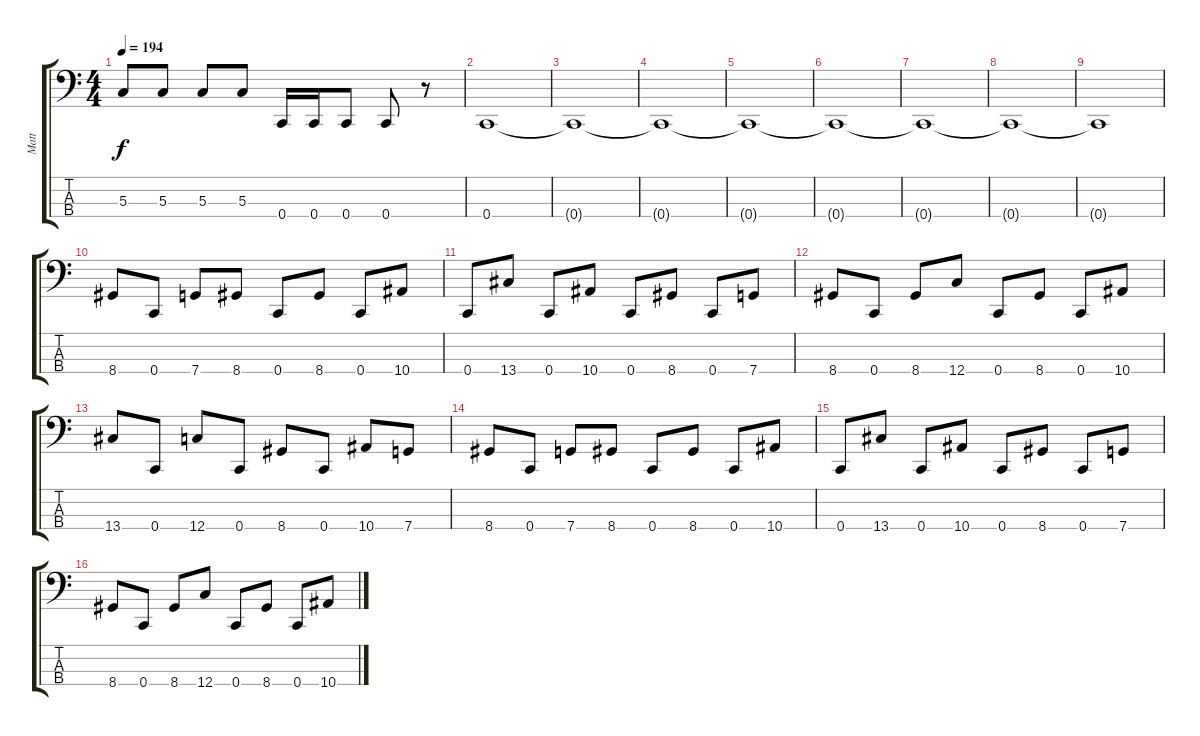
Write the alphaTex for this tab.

\track ("Matt" "Matt") {instrument electricbasspick}
\staff {score tabs}
\tuning (F2 C2 G1 C1) {hide}
\ts (4 4)
\tempo 194
\clef f4
\ks c
5.3.8{dy f} 5.3.8 5.3.8 5.3.8 0.4.16 0.4.16 0.4.8 0.4.8 r.8 |
0.4.1 |
0.4{t}.1 |
0.4{t}.1 |
0.4{t}.1 |
0.4{t}.1 |
0.4{t}.1 |
0.4{t}.1 |
0.4{t}.1 |
8.4.8 0.4.8 7.4.8 8.4.8 0.4.8 8.4.8 0.4.8 10.4.8 |
0.4.8 13.4.8 0.4.8 10.4.8 0.4.8 8.4.8 0.4.8 7.4.8 |
8.4.8 0.4.8 8.4.8 12.4.8 0.4.8 8.4.8 0.4.8 10.4.8 |
13.4.8 0.4.8 12.4.8 0.4.8 8.4.8 0.4.8 10.4.8 7.4.8 |
8.4.8 0.4.8 7.4.8 8.4.8 0.4.8 8.4.8 0.4.8 10.4.8 |
0.4.8 13.4.8 0.4.8 10.4.8 0.4.8 8.4.8 0.4.8 7.4.8 |
8.4.8 0.4.8 8.4.8 12.4.8 0.4.8 8.4.8 0.4.8 10.4.8
